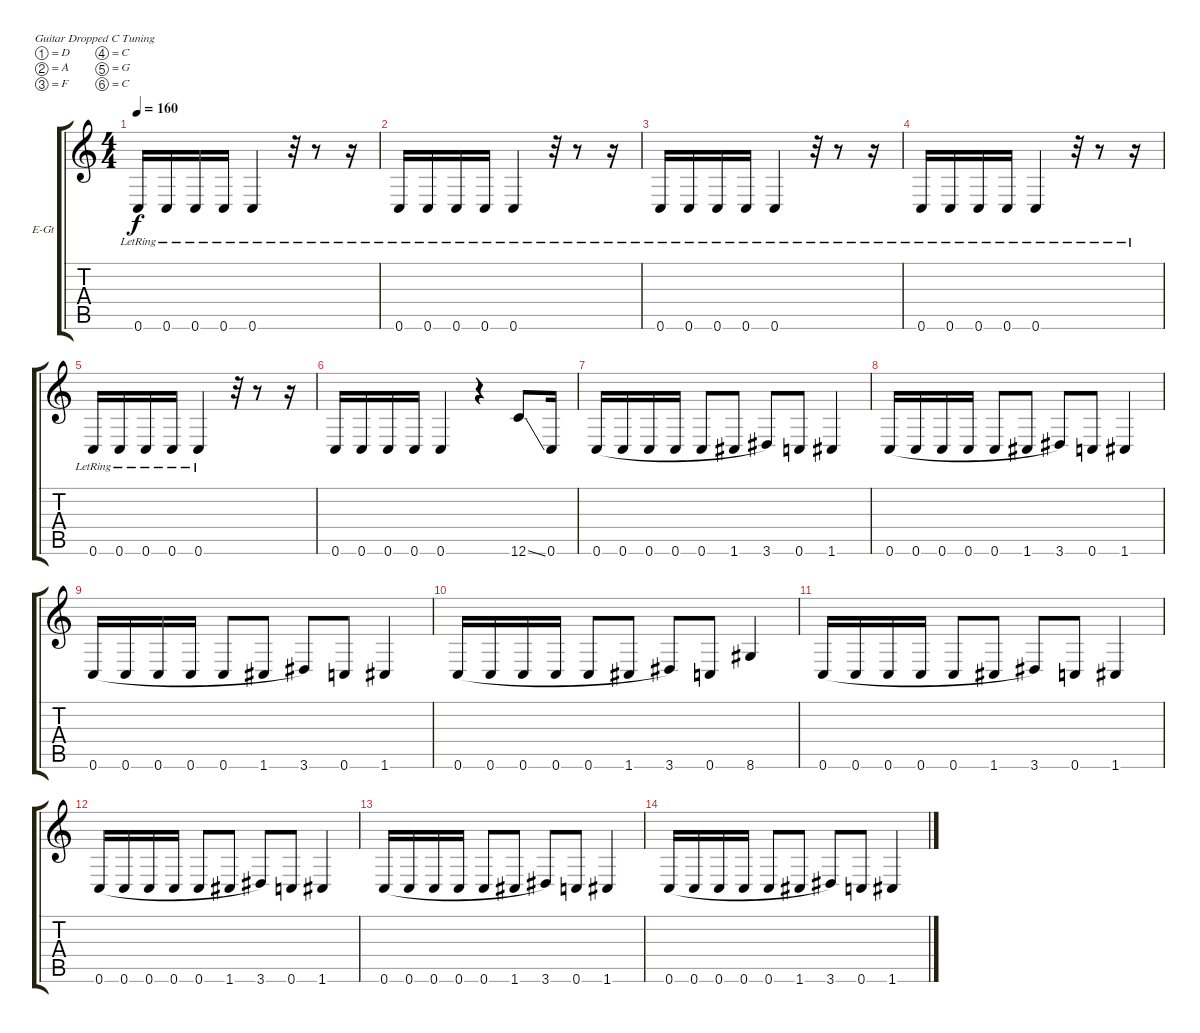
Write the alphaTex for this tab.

\defaultSystemsLayout 4
\bracketExtendMode groupsimilarinstruments
\firstSystemTrackNameOrientation horizontal
\otherSystemsTrackNameOrientation horizontal
\track ("Electric Guitar" "E-Gt") {solo instrument distortionguitar}
\staff {score tabs}
\tuning (D4 A3 F3 C3 G2 C2)
\ts (4 4)
\tempo 160
\clef g2
\scale
0.333333
\ks c
0.6{lr}.16{dy f} 0.6{lr}.16 0.6{lr}.16 0.6{lr}.16 0.6{lr}.4 r.32 r.8 r.16 |
\scale
0.333333 0.6{lr}.16 0.6{lr}.16 0.6{lr}.16 0.6{lr}.16 0.6{lr}.4 r.32 r.8 r.16 |
\scale
0.333333 0.6{lr}.16 0.6{lr}.16 0.6{lr}.16 0.6{lr}.16 0.6{lr}.4 r.32 r.8 r.16 |
\scale
0.333333 0.6{lr}.16 0.6{lr}.16 0.6{lr}.16 0.6{lr}.16 0.6{lr}.4 r.32 r.8 r.16 |
\scale
0.333333 0.6{lr}.16 0.6{lr}.16 0.6{lr}.16 0.6{lr}.16 0.6{lr}.4 r.32 r.8 r.16 |
\scale
0.333333 0.6.16 0.6.16 0.6.16 0.6.16 0.6.4 r.4 12.6{ss}.8 0.6.16 |
\scale
0.333333 0.6.16{legatoorigin} 0.6.16{legatoorigin} 0.6.16{legatoorigin} 0.6.16{legatoorigin} 0.6.8{legatoorigin} 1.6.8{legatoorigin} 3.6.8 0.6.8 1.6.4 |
\scale
0.333333 0.6.16{legatoorigin} 0.6.16{legatoorigin} 0.6.16{legatoorigin} 0.6.16{legatoorigin} 0.6.8{legatoorigin} 1.6.8{legatoorigin} 3.6.8 0.6.8 1.6.4 |
\scale
0.333333 0.6.16{legatoorigin} 0.6.16{legatoorigin} 0.6.16{legatoorigin} 0.6.16{legatoorigin} 0.6.8{legatoorigin} 1.6.8{legatoorigin} 3.6.8 0.6.8 1.6.4 |
\scale
0.333333 0.6.16{legatoorigin} 0.6.16{legatoorigin} 0.6.16{legatoorigin} 0.6.16{legatoorigin} 0.6.8{legatoorigin} 1.6.8{legatoorigin} 3.6.8 0.6.8 8.6.4 |
\scale
0.333333 0.6.16{legatoorigin} 0.6.16{legatoorigin} 0.6.16{legatoorigin} 0.6.16{legatoorigin} 0.6.8{legatoorigin} 1.6.8{legatoorigin} 3.6.8 0.6.8 1.6.4 |
\scale
0.333333 0.6.16{legatoorigin} 0.6.16{legatoorigin} 0.6.16{legatoorigin} 0.6.16{legatoorigin} 0.6.8{legatoorigin} 1.6.8{legatoorigin} 3.6.8 0.6.8 1.6.4 |
\scale
0.333333 0.6.16{legatoorigin} 0.6.16{legatoorigin} 0.6.16{legatoorigin} 0.6.16{legatoorigin} 0.6.8{legatoorigin} 1.6.8{legatoorigin} 3.6.8 0.6.8 1.6.4 |
\scale
0.333333 0.6.16{legatoorigin} 0.6.16{legatoorigin} 0.6.16{legatoorigin} 0.6.16{legatoorigin} 0.6.8{legatoorigin} 1.6.8{legatoorigin} 3.6.8 0.6.8 1.6.4 |
\scale
0.333333 |
\scale
0.333333
